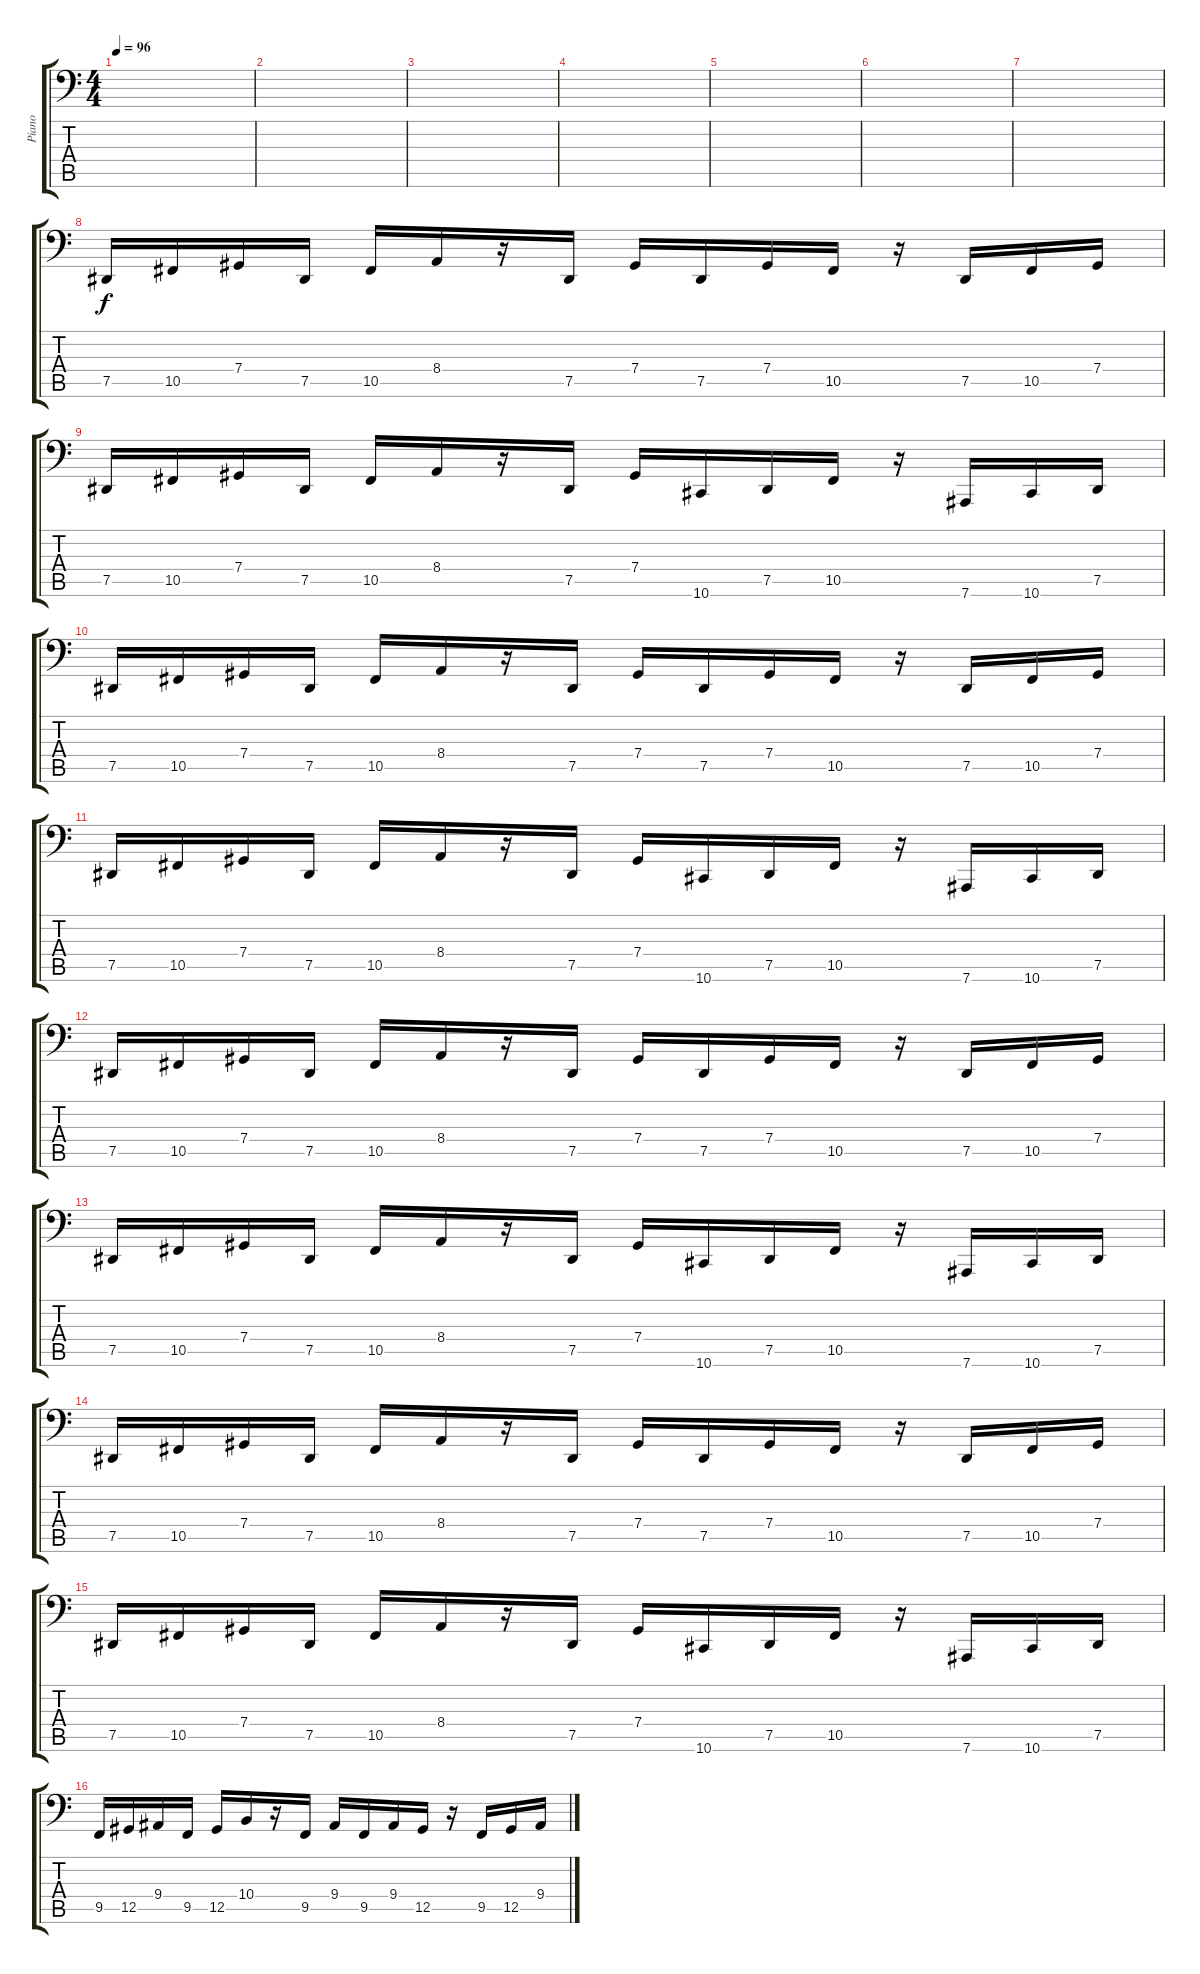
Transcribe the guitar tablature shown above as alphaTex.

\track ("Piano" "Piano") {instrument acousticgrandpiano bank 255}
\staff {score tabs}
\tuning (Eb3 Bb2 Gb2 Db2 Ab1 Eb1) {hide}
\ts (4 4)
\tempo 96
\clef f4
\ks c
|
|
|
|
|
|
|
7.5.16 10.5.16 7.4.16 7.5.16 10.5.16 8.4.16 r.16 7.5.16 7.4.16 7.5.16 7.4.16 10.5.16 r.16 7.5.16 10.5.16 7.4.16 |
7.5.16 10.5.16 7.4.16 7.5.16 10.5.16 8.4.16 r.16 7.5.16 7.4.16 10.6.16 7.5.16 10.5.16 r.16 7.6.16 10.6.16 7.5.16 |
7.5.16 10.5.16 7.4.16 7.5.16 10.5.16 8.4.16 r.16 7.5.16 7.4.16 7.5.16 7.4.16 10.5.16 r.16 7.5.16 10.5.16 7.4.16 |
7.5.16 10.5.16 7.4.16 7.5.16 10.5.16 8.4.16 r.16 7.5.16 7.4.16 10.6.16 7.5.16 10.5.16 r.16 7.6.16 10.6.16 7.5.16 |
7.5.16 10.5.16 7.4.16 7.5.16 10.5.16 8.4.16 r.16 7.5.16 7.4.16 7.5.16 7.4.16 10.5.16 r.16 7.5.16 10.5.16 7.4.16 |
7.5.16 10.5.16 7.4.16 7.5.16 10.5.16 8.4.16 r.16 7.5.16 7.4.16 10.6.16 7.5.16 10.5.16 r.16 7.6.16 10.6.16 7.5.16 |
7.5.16 10.5.16 7.4.16 7.5.16 10.5.16 8.4.16 r.16 7.5.16 7.4.16 7.5.16 7.4.16 10.5.16 r.16 7.5.16 10.5.16 7.4.16 |
7.5.16 10.5.16 7.4.16 7.5.16 10.5.16 8.4.16 r.16 7.5.16 7.4.16 10.6.16 7.5.16 10.5.16 r.16 7.6.16 10.6.16 7.5.16 |
9.5.16 12.5.16 9.4.16 9.5.16 12.5.16 10.4.16 r.16 9.5.16 9.4.16 9.5.16 9.4.16 12.5.16 r.16 9.5.16 12.5.16 9.4.16
